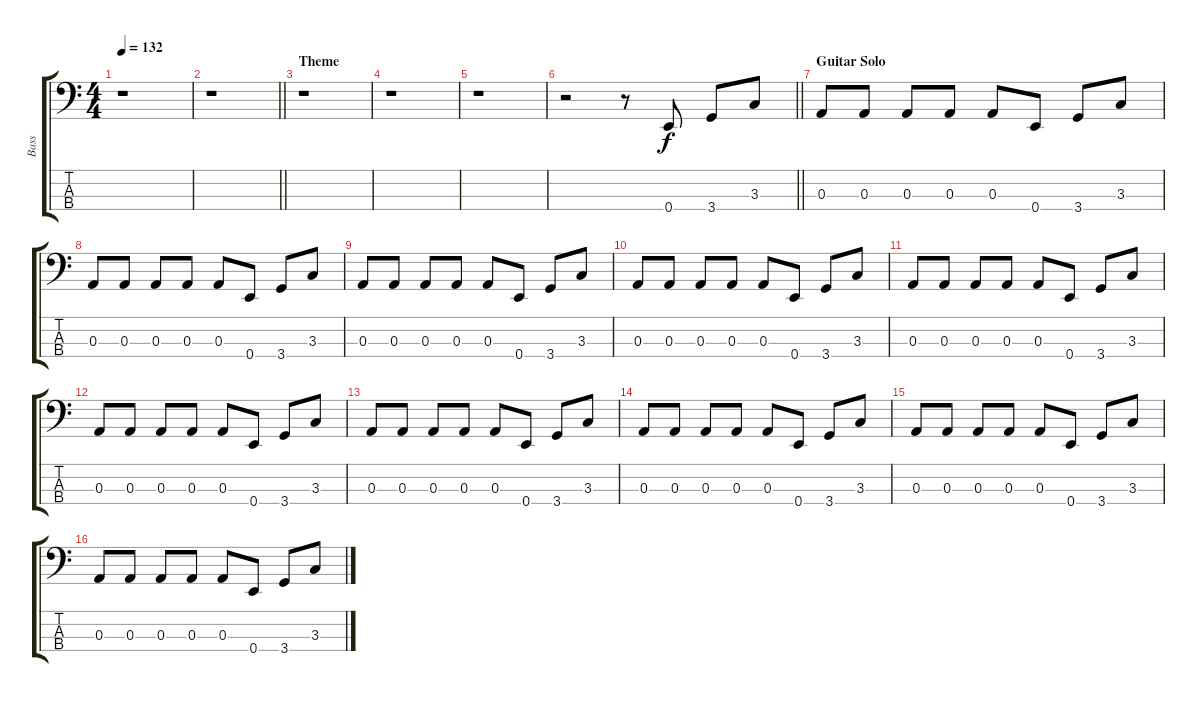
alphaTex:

\track ("Bass" "Bass") {instrument electricbasspick}
\staff {score tabs}
\tuning (G2 D2 A1 E1) {hide}
\ts (4 4)
\tempo 132
\clef f4
\ks c
r.1{dy f} |
\barLineRight lightlight
r.1 |
\section ("" "Theme")
r.1 |
r.1 |
r.1 |
\barLineRight lightlight
r.2 r.8 0.4.8 3.4.8 3.3.8 |
\section ("" "Guitar Solo")
0.3.8 0.3.8 0.3.8 0.3.8 0.3.8 0.4.8 3.4.8 3.3.8 |
0.3.8 0.3.8 0.3.8 0.3.8 0.3.8 0.4.8 3.4.8 3.3.8 |
0.3.8 0.3.8 0.3.8 0.3.8 0.3.8 0.4.8 3.4.8 3.3.8 |
0.3.8 0.3.8 0.3.8 0.3.8 0.3.8 0.4.8 3.4.8 3.3.8 |
0.3.8 0.3.8 0.3.8 0.3.8 0.3.8 0.4.8 3.4.8 3.3.8 |
0.3.8 0.3.8 0.3.8 0.3.8 0.3.8 0.4.8 3.4.8 3.3.8 |
0.3.8 0.3.8 0.3.8 0.3.8 0.3.8 0.4.8 3.4.8 3.3.8 |
0.3.8 0.3.8 0.3.8 0.3.8 0.3.8 0.4.8 3.4.8 3.3.8 |
0.3.8 0.3.8 0.3.8 0.3.8 0.3.8 0.4.8 3.4.8 3.3.8 |
0.3.8 0.3.8 0.3.8 0.3.8 0.3.8 0.4.8 3.4.8 3.3.8
